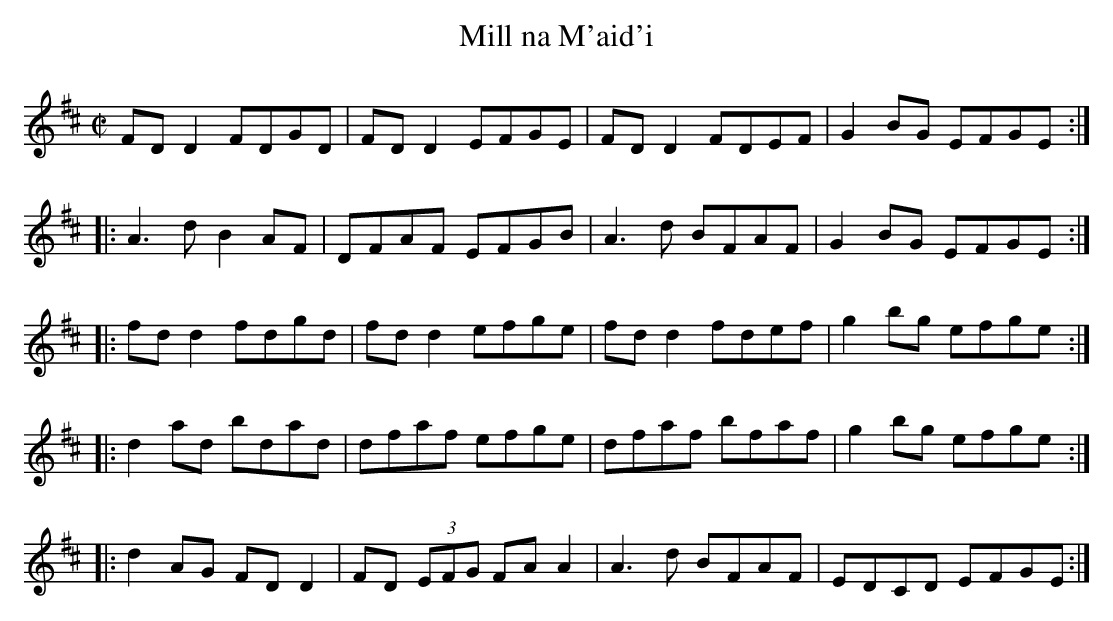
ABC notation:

X:1
T:Mill na M'aid'i
M:C|
K:D
FDD2 FDGD|FDD2 EFGE|FDD2 FDEF|G2BG EFGE:|
|:A3d B2AF|DFAF EFGB|A3d BFAF|G2BG EFGE:|
|:fdd2 fdgd|fdd2 efge|fdd2 fdef|g2bg efge:|
|:d2ad bdad|dfaf efge|dfaf bfaf|g2bg efge:|
|:d2AG FDD2|FD (3EFG FAA2|A3d BFAF|EDCD EFGE:|
